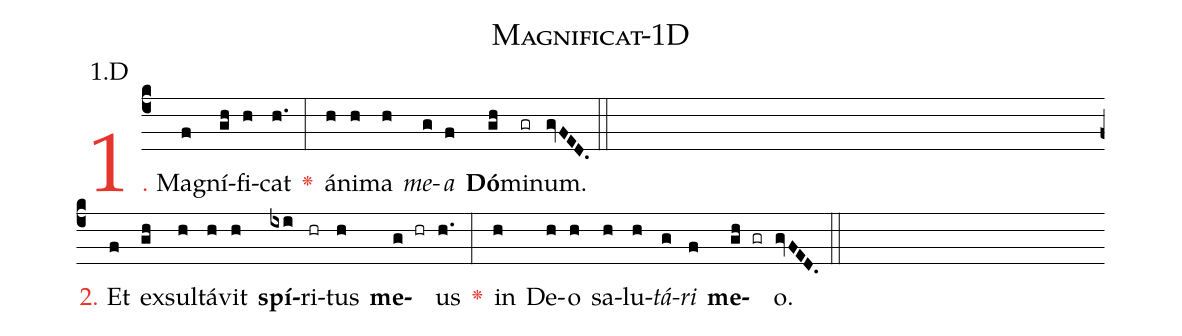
name: Magnificat-1D;
annotation: 1.D;
%%
(c4)<c>1.</c> Ma(f)gní(gh)fi(h)cat(h.) <c><v>\greheightstar</v></c>(:) á(h)ni(h)ma(h) <i>me</i>(g)<i>a</i>(f) <b>Dó</b>(gh)mi(gr)num.(gvFED.) (::) (Z)
<c>2.</c> Et(f) ex(gh)sul(h)tá(h)vit(h) <b>spí</b>(ixi)ri(hr)tus(h) <b>me</b>(g hr)us(h.) <c><v>\greheightstar</v></c>(:) in(h) De(h)o(h) sa(h)lu(h)<i>tá</i>(g)<i>ri</i>(f) <b>me</b>(gh gr)o.(gvFED.) (::)


%E(h) u(h) o(g) u(f) a(gh) e.(gvFED.) (::)
